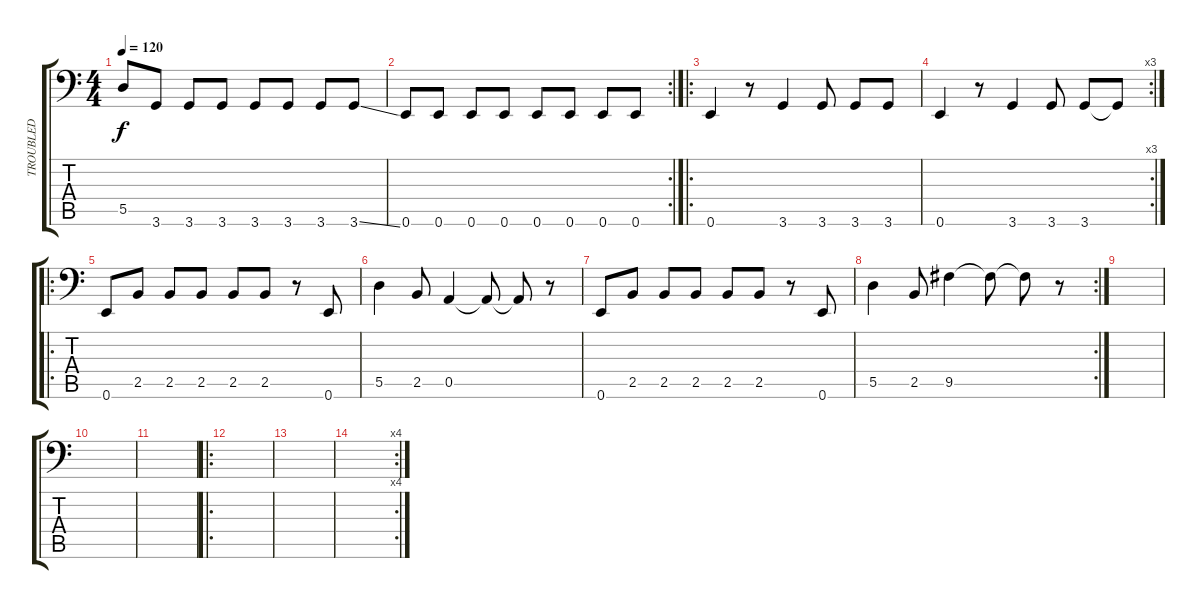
\track ("TROUBLED" "TROUBLED") {instrument electricbassfinger}
\staff {score tabs}
\tuning (E3 B2 G2 D2 A1 E1) {hide}
\ts (4 4)
\tempo 120
\clef f4
\ks c
5.5.8{dy f} 3.6.8 3.6.8 3.6.8 3.6.8 3.6.8 3.6.8 3.6{ss}.8 |
\rc 2
0.6.8 0.6.8 0.6.8 0.6.8 0.6.8 0.6.8 0.6.8 0.6.8 |
\ro
0.6.4 r.8 3.6.4 3.6.8 3.6.8 3.6.8 |
\rc 3
0.6.4 r.8 3.6.4 3.6.8 3.6.8 3.6{t}.8 |
\ro
0.6.8 2.5.8 2.5.8 2.5.8 2.5.8 2.5.8 r.8 0.6.8 |
5.5.4 2.5.8 0.5.4 0.5{t}.8 0.5{t}.8 r.8 |
0.6.8 2.5.8 2.5.8 2.5.8 2.5.8 2.5.8 r.8 0.6.8 |
\rc 2
5.5.4 2.5.8 9.5.4 9.5{t}.8 9.5{t}.8 r.8 |
|
|
|
\ro
|
|
\rc 4
